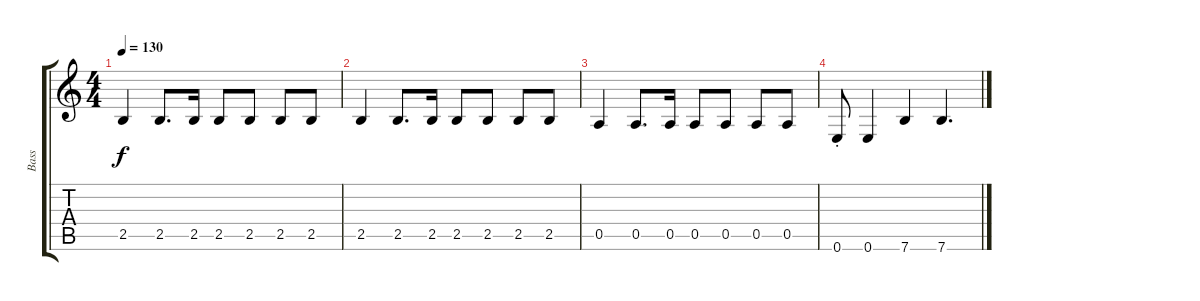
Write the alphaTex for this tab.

\track ("Bass" "Bass") {instrument electricbassfinger}
\staff {score tabs}
\tuning (E4 B3 G3 D3 A2 E2) {hide}
\ts (4 4)
\tempo 130
\clef g2
\ks c
2.5.4{dy f} 2.5.8{d} 2.5.16 2.5.8 2.5.8 2.5.8 2.5.8 |
2.5.4 2.5.8{d} 2.5.16 2.5.8 2.5.8 2.5.8 2.5.8 |
0.5.4 0.5.8{d} 0.5.16 0.5.8 0.5.8 0.5.8 0.5.8 |
0.6{st}.8 0.6.4 7.6.4 7.6.4{d}
